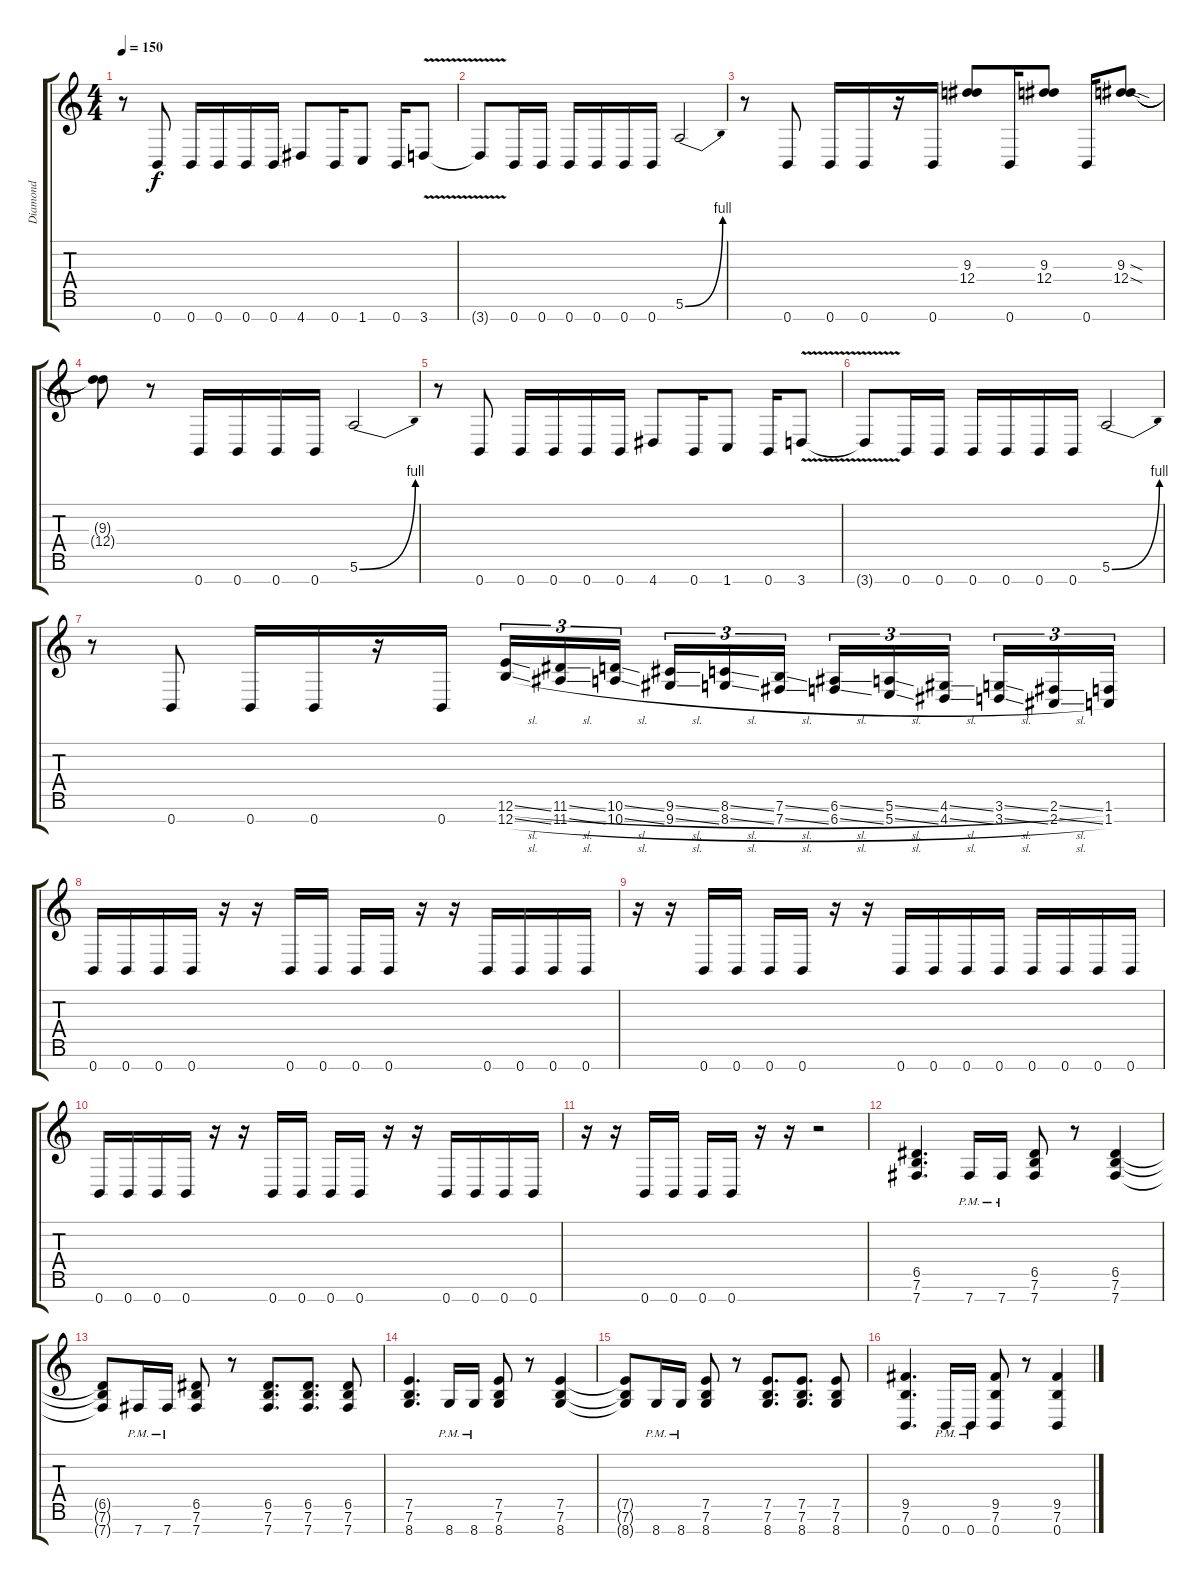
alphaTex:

\track ("Diamond" "Diamond") {instrument overdrivenguitar}
\staff {score tabs}
\tuning (E4 B3 Gb3 D3 A2 E2 B1) {hide}
\ts (4 4)
\tempo 150
\clef g2
\ks c
r.8{dy f} 0.7.8 0.7.16 0.7.16 0.7.16 0.7.16 4.7.8 0.7.16 1.7.8 0.7.16 3.7{v}.8 |
3.7{t}.8 0.7.16 0.7.16 0.7.16 0.7.16 0.7.16 0.7.16 5.6{be (bend 0 0 60 4)}.2 |
r.8 0.7.8 0.7.16 0.7.16 r.16 0.7.16 (9.3 12.4).8 0.7.16 (9.3 12.4).8 0.7.16 (9.3{sod} 12.4{sod}).8 |
(9.3{t} 12.4{t}).8 r.8 0.7.16 0.7.16 0.7.16 0.7.16 5.6{be (bend 0 0 60 4)}.2 |
r.8 0.7.8 0.7.16 0.7.16 0.7.16 0.7.16 4.7.8 0.7.16 1.7.8 0.7.16 3.7{v}.8 |
3.7{t}.8 0.7.16 0.7.16 0.7.16 0.7.16 0.7.16 0.7.16 5.6{be (bend 0 0 60 4)}.2 |
r.8 0.7.8 0.7.16 0.7.16 r.16 0.7.16 (12.6{sl} 12.7{sl}).16{tu (3 2)} (11.6{sl} 11.7{sl}).16{tu (3 2)} (10.6{sl} 10.7{sl}).16{tu (3 2) beam splitsecondary} (9.6{sl} 9.7{sl}).16{tu (3 2)} (8.6{sl} 8.7{sl}).16{tu (3 2)} (7.6{sl} 7.7{sl}).16{tu (3 2)} (6.6{sl} 6.7{sl}).16{tu (3 2)} (5.6{sl} 5.7{sl}).16{tu (3 2)} (4.6{sl} 4.7{sl}).16{tu (3 2) beam splitsecondary} (3.6{sl} 3.7{sl}).16{tu (3 2)} (2.6{sl} 2.7{sl}).16{tu (3 2)} (1.6 1.7).16{tu (3 2)} |
0.7.16 0.7.16 0.7.16 0.7.16 r.16 r.16 0.7.16 0.7.16 0.7.16 0.7.16 r.16 r.16 0.7.16 0.7.16 0.7.16 0.7.16 |
r.16 r.16 0.7.16 0.7.16 0.7.16 0.7.16 r.16 r.16 0.7.16 0.7.16 0.7.16 0.7.16 0.7.16 0.7.16 0.7.16 0.7.16 |
0.7.16 0.7.16 0.7.16 0.7.16 r.16 r.16 0.7.16 0.7.16 0.7.16 0.7.16 r.16 r.16 0.7.16 0.7.16 0.7.16 0.7.16 |
r.16 r.16 0.7.16 0.7.16 0.7.16 0.7.16 r.16 r.16 r.2 |
(6.5 7.6 7.7).4{d} 7.7{pm}.16 7.7{pm}.16 (6.5 7.6 7.7).8 r.8 (6.5 7.6 7.7).4 |
(6.5{t} 7.6{t} 7.7{t}).8 7.7{pm}.16 7.7{pm}.16 (6.5 7.6 7.7).8 r.8 (6.5 7.6 7.7).8{d} (6.5 7.6 7.7).8{d} (6.5 7.6 7.7).8 |
(7.5 7.6 8.7).4{d} 8.7{pm}.16 8.7{pm}.16 (7.5 7.6 8.7).8 r.8 (7.5 7.6 8.7).4 |
(7.5{t} 7.6{t} 8.7{t}).8 8.7{pm}.16 8.7{pm}.16 (7.5 7.6 8.7).8 r.8 (7.5 7.6 8.7).8{d} (7.5 7.6 8.7).8{d} (7.5 7.6 8.7).8 |
(9.5 7.6 0.7).4{d} 0.7{pm}.16 0.7{pm}.16 (9.5 7.6 0.7).8 r.8 (9.5 7.6 0.7).4
